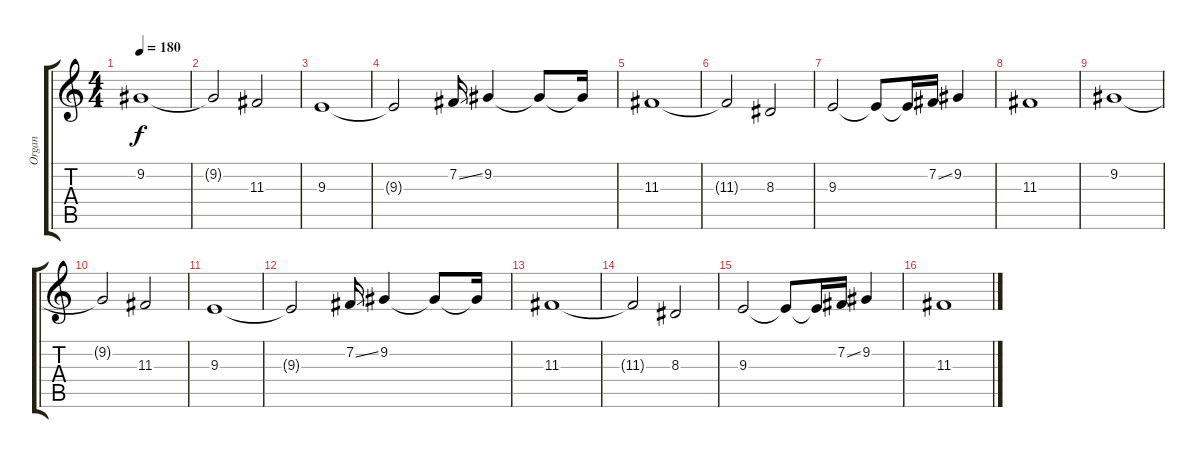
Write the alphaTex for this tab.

\track ("Organ" "Organ") {instrument drawbarorgan}
\staff {score tabs}
\tuning (E4 B3 G3 D3 A2 E2) {hide}
\ts (4 4)
\tempo 180
\clef g2
\ks c
9.2.1{dy f instrument drawbarorgan} |
9.2{t}.2 11.3.2 |
9.3.1 |
9.3{t}.2 7.2{ss}.16 9.2.4 9.2{t}.8 9.2{t}.16 |
11.3.1 |
11.3{t}.2 8.3.2 |
9.3.2 9.3{t}.8 9.3{t}.16 7.2{ss}.16 9.2.4 |
11.3.1 |
9.2.1 |
9.2{t}.2 11.3.2 |
9.3.1 |
9.3{t}.2 7.2{ss}.16 9.2.4 9.2{t}.8 9.2{t}.16 |
11.3.1 |
11.3{t}.2 8.3.2 |
9.3.2 9.3{t}.8 9.3{t}.16 7.2{ss}.16 9.2.4 |
11.3.1
